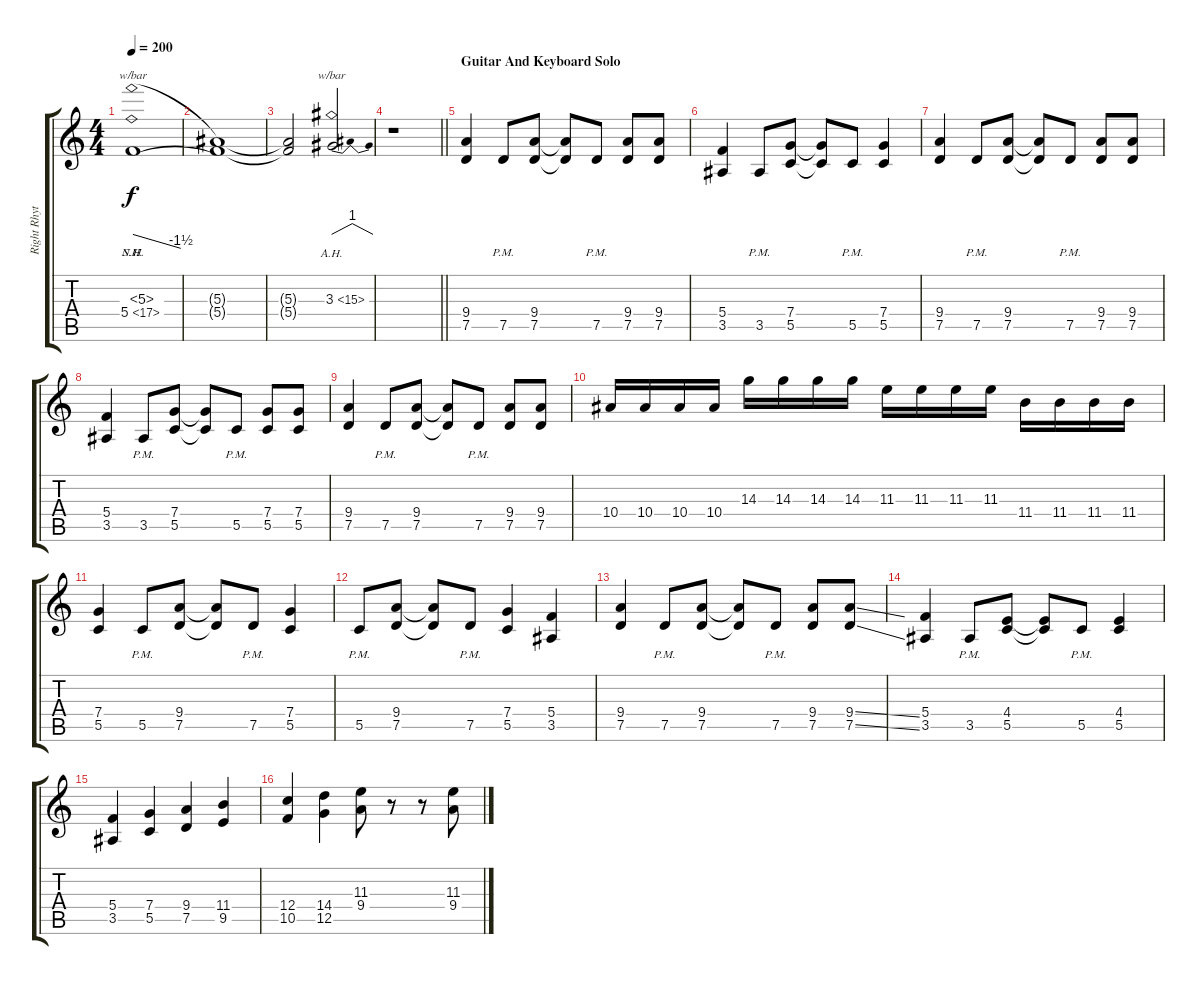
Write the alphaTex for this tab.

\track ("Right Rhythm Gtr" "Right Rhyt") {mute instrument distortionguitar}
\staff {score tabs}
\tuning (D4 A3 F3 C3 G2 D2) {hide}
\ts (4 4)
\tempo 200
\clef g2
\ks c
(5.3{nh} 5.4{sh 12}).1{tbe (dive default 0 0 60 -6) dy f} |
(5.3{t} 5.4{t}).1 |
(5.3{t} 5.4{t}).2 3.3{ah 12}.2{tbe (dip default 0 0 45 4 60 0)} |
\barLineRight lightlight
r.1 |
\section ("" "Guitar And Keyboard Solo")
(9.4 7.5).4 7.5{pm}.8 (9.4 7.5).8 (9.4{t} 7.5{t}).8 7.5{pm}.8 (9.4 7.5).8 (9.4 7.5).8 |
(5.4 3.5).4 3.5{pm}.8 (7.4 5.5).8 (7.4{t} 5.5{t}).8 5.5{pm}.8 (7.4 5.5).4 |
(9.4 7.5).4 7.5{pm}.8 (9.4 7.5).8 (9.4{t} 7.5{t}).8 7.5{pm}.8 (9.4 7.5).8 (9.4 7.5).8 |
(5.4 3.5).4 3.5{pm}.8 (7.4 5.5).8 (7.4{t} 5.5{t}).8 5.5{pm}.8 (7.4 5.5).8 (7.4 5.5).8 |
(9.4 7.5).4 7.5{pm}.8 (9.4 7.5).8 (9.4{t} 7.5{t}).8 7.5{pm}.8 (9.4 7.5).8 (9.4 7.5).8 |
10.4.16 10.4.16 10.4.16 10.4.16 14.3.16 14.3.16 14.3.16 14.3.16 11.3.16 11.3.16 11.3.16 11.3.16 11.4.16 11.4.16 11.4.16 11.4.16 |
(7.4 5.5).4 5.5{pm}.8 (9.4 7.5).8 (9.4{t} 7.5{t}).8 7.5{pm}.8 (7.4 5.5).4 |
5.5{pm}.8 (9.4 7.5).8 (9.4{t} 7.5{t}).8 7.5{pm}.8 (7.4 5.5).4 (5.4 3.5).4 |
(9.4 7.5).4 7.5{pm}.8 (9.4 7.5).8 (9.4{t} 7.5{t}).8 7.5{pm}.8 (9.4 7.5).8 (9.4{ss} 7.5{ss}).8 |
(5.4 3.5).4 3.5{pm}.8 (4.4 5.5).8 (4.4{t} 5.5{t}).8 5.5{pm}.8 (4.4 5.5).4 |
(5.4 3.5).4 (7.4 5.5).4 (9.4 7.5).4 (11.4 9.5).4 |
(12.4 10.5).4 (14.4 12.5).4 (11.3 9.4).8 r.8 r.8 (11.3 9.4).8
